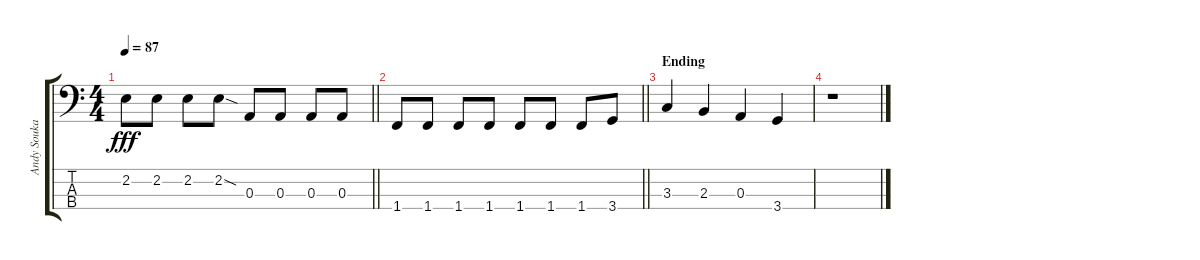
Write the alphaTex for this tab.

\track ("Andy Soukal" "Andy Souka") {instrument electricbassfinger}
\staff {score tabs}
\tuning (G2 D2 A1 E1) {hide}
\ts (4 4)
\tempo 87
\clef f4
\barLineRight lightlight
\ks c
2.2.8{dy fff} 2.2.8 2.2.8 2.2{sod}.8 0.3.8 0.3.8 0.3.8 0.3.8 |
\barLineRight lightlight
1.4.8 1.4.8 1.4.8 1.4.8 1.4.8 1.4.8 1.4.8 3.4.8 |
\section ("" "Ending")
3.3.4 2.3.4 0.3.4 3.4.4 |
r.1
